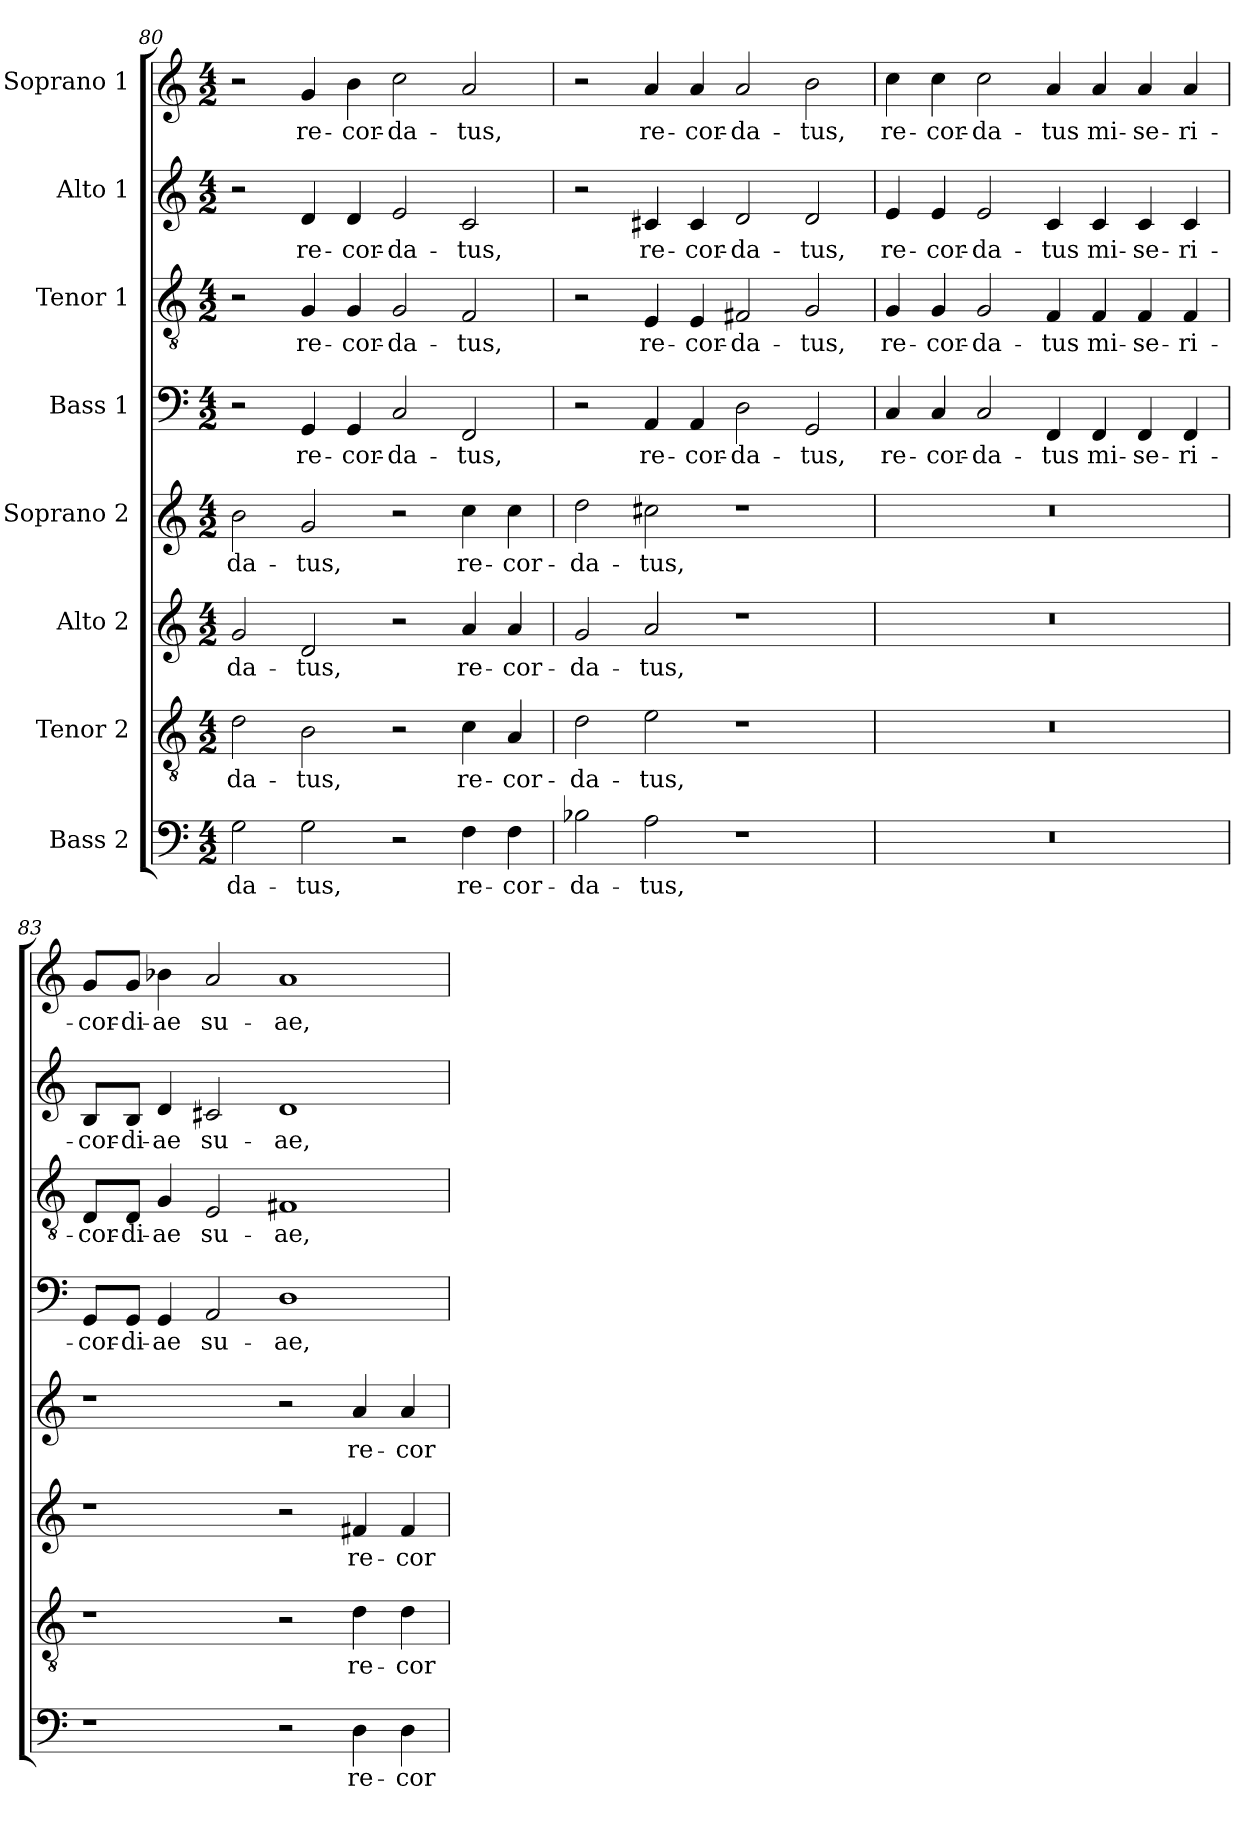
**kern	**text	**kern	**text	**kern	**text	**kern	**text	**kern	**text	**kern	**text	**kern	**text	**kern	**text
*part8	*part8	*part7	*part7	*part6	*part6	*part5	*part5	*part4	*part4	*part3	*part3	*part2	*part2	*part1	*part1
*staff8	*staff8	*staff7	*staff7	*staff6	*staff6	*staff5	*staff5	*staff4	*staff4	*staff3	*staff3	*staff2	*staff2	*staff1	*staff1
*I"Bass 2	*	*I"Tenor 2	*	*I"Alto 2	*	*I"Soprano 2	*	*I"Bass 1	*	*I"Tenor 1	*	*I"Alto 1	*	*I"Soprano 1	*
*clefF4	*	*clefGv2	*	*clefG2	*	*clefG2	*	*clefF4	*	*clefGv2	*	*clefG2	*	*clefG2	*
*k[]	*	*k[]	*	*k[]	*	*k[]	*	*k[]	*	*k[]	*	*k[]	*	*k[]	*
*M4/2	*	*M4/2	*	*M4/2	*	*M4/2	*	*M4/2	*	*M4/2	*	*M4/2	*	*M4/2	*
=80	=80	=80	=80	=80	=80	=80	=80	=80	=80	=80	=80	=80	=80	=80	=80
2G\	da-	2d\	da-	2g/	da-	2b\	da-	2r	.	2r	.	2r	.	2r	.
2G\	tus,	2B\	tus,	2d/	tus,	2g/	tus,	4GG/	re-	4G/	re-	4d/	re-	4g/	re-
.	.	.	.	.	.	.	.	4GG/	cor-	4G/	cor-	4d/	cor-	4b\	cor-
2r	.	2r	.	2r	.	2r	.	2C/	da-	2G/	da-	2e/	da-	2cc\	da-
4F\	re-	4c\	re-	4a/	re-	4cc\	re-	2FF/	tus,	2F/	tus,	2c/	tus,	2a/	tus,
4F\	cor-	4A/	cor-	4a/	cor-	4cc\	cor-	.	.	.	.	.	.	.	.
!!LO:PB:g=z
=81	=81	=81	=81	=81	=81	=81	=81	=81	=81	=81	=81	=81	=81	=81	=81
2B-X\	da-	2d\	da-	2g/	da-	2dd\	da-	2r	.	2r	.	2r	.	2r	.
2A\	tus,	2e\	tus,	2a/	tus,	2cc#X\	tus,	4AA/	re-	4E/	re-	4c#X/	re-	4a/	re-
.	.	.	.	.	.	.	.	4AA/	cor-	4E/	cor-	4c#/	cor-	4a/	cor-
1r	.	1r	.	1r	.	1r	.	2D\	da-	2F#X/	da-	2d/	da-	2a/	da-
.	.	.	.	.	.	.	.	2GG/	tus,	2G/	tus,	2d/	tus,	2b\	tus,
=82	=82	=82	=82	=82	=82	=82	=82	=82	=82	=82	=82	=82	=82	=82	=82
0r	.	0r	.	0r	.	0r	.	4C/	re-	4G/	re-	4e/	re-	4cc\	re-
.	.	.	.	.	.	.	.	4C/	cor-	4G/	cor-	4e/	cor-	4cc\	cor-
.	.	.	.	.	.	.	.	2C/	da-	2G/	da-	2e/	da-	2cc\	da-
.	.	.	.	.	.	.	.	4FF/	tus	4F/	tus	4c/	tus	4a/	tus
.	.	.	.	.	.	.	.	4FF/	mi-	4F/	mi-	4c/	mi-	4a/	mi-
.	.	.	.	.	.	.	.	4FF/	se-	4F/	se-	4c/	se-	4a/	se-
.	.	.	.	.	.	.	.	4FF/	ri-	4F/	ri-	4c/	ri-	4a/	ri-
=83	=83	=83	=83	=83	=83	=83	=83	=83	=83	=83	=83	=83	=83	=83	=83
1r	.	1r	.	1r	.	1r	.	8GG/L	cor-	8D/L	cor-	8B/L	cor-	8g/L	cor-
.	.	.	.	.	.	.	.	8GG/J	di-	8D/J	di-	8B/J	di-	8g/J	di-
.	.	.	.	.	.	.	.	4GG/	ae	4G/	ae	4d/	ae	4b-X\	ae
.	.	.	.	.	.	.	.	2AA/	su-	2E/	su-	2c#X/	su-	2a/	su-
2r	.	2r	.	2r	.	2r	.	1D	ae,	1F#X	ae,	1d	ae,	1a	ae,
4D\	re-	4d\	re-	4f#X/	re-	4a/	re-	.	.	.	.	.	.	.	.
4D\	cor-	4d\	cor-	4f#/	cor-	4a/	cor-	.	.	.	.	.	.	.	.
=	=	=	=	=	=	=	=	=	=	=	=	=	=	=	=
*-	*-	*-	*-	*-	*-	*-	*-	*-	*-	*-	*-	*-	*-	*-	*-
